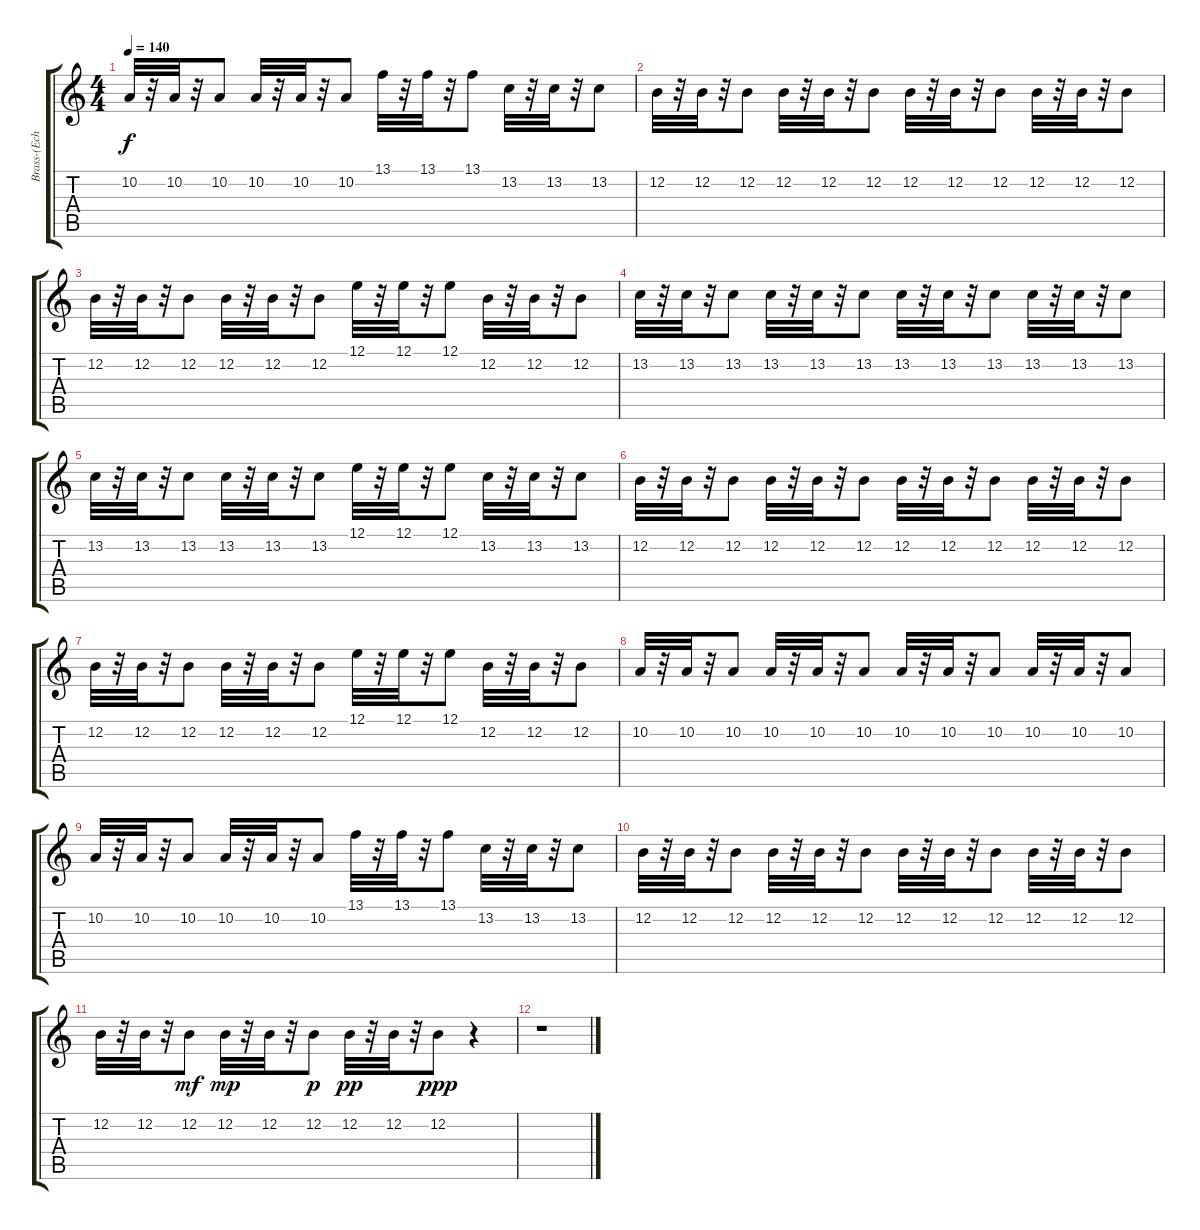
\track ("Brass-(Echo)" "Brass-(Ech") {instrument synthbrass1}
\staff {score tabs}
\tuning (E4 B3 G3 D3 A2 E2) {hide}
\ts (4 4)
\tempo 140
\clef g2
\ks c
10.2.32{dy f} r.32 10.2.32 r.32 10.2.8 10.2.32 r.32 10.2.32 r.32 10.2.8 13.1.32 r.32 13.1.32 r.32 13.1.8 13.2.32 r.32 13.2.32 r.32 13.2.8 |
12.2.32 r.32 12.2.32 r.32 12.2.8 12.2.32 r.32 12.2.32 r.32 12.2.8 12.2.32 r.32 12.2.32 r.32 12.2.8 12.2.32 r.32 12.2.32 r.32 12.2.8 |
12.2.32 r.32 12.2.32 r.32 12.2.8 12.2.32 r.32 12.2.32 r.32 12.2.8 12.1.32 r.32 12.1.32 r.32 12.1.8 12.2.32 r.32 12.2.32 r.32 12.2.8 |
13.2.32 r.32 13.2.32 r.32 13.2.8 13.2.32 r.32 13.2.32 r.32 13.2.8 13.2.32 r.32 13.2.32 r.32 13.2.8 13.2.32 r.32 13.2.32 r.32 13.2.8 |
13.2.32 r.32 13.2.32 r.32 13.2.8 13.2.32 r.32 13.2.32 r.32 13.2.8 12.1.32 r.32 12.1.32 r.32 12.1.8 13.2.32 r.32 13.2.32 r.32 13.2.8 |
12.2.32 r.32 12.2.32 r.32 12.2.8 12.2.32 r.32 12.2.32 r.32 12.2.8 12.2.32 r.32 12.2.32 r.32 12.2.8 12.2.32 r.32 12.2.32 r.32 12.2.8 |
12.2.32 r.32 12.2.32 r.32 12.2.8 12.2.32 r.32 12.2.32 r.32 12.2.8 12.1.32 r.32 12.1.32 r.32 12.1.8 12.2.32 r.32 12.2.32 r.32 12.2.8 |
10.2.32 r.32 10.2.32 r.32 10.2.8 10.2.32 r.32 10.2.32 r.32 10.2.8 10.2.32 r.32 10.2.32 r.32 10.2.8 10.2.32 r.32 10.2.32 r.32 10.2.8 |
10.2.32 r.32 10.2.32 r.32 10.2.8 10.2.32 r.32 10.2.32 r.32 10.2.8 13.1.32 r.32 13.1.32 r.32 13.1.8 13.2.32 r.32 13.2.32 r.32 13.2.8 |
12.2.32 r.32 12.2.32 r.32 12.2.8 12.2.32 r.32 12.2.32 r.32 12.2.8 12.2.32 r.32 12.2.32 r.32 12.2.8 12.2.32 r.32 12.2.32 r.32 12.2.8 |
12.2.32 r.32 12.2.32 r.32 12.2.8{dy mf} 12.2.32{dy mp} r.32 12.2.32 r.32 12.2.8{dy p} 12.2.32{dy pp} r.32 12.2.32 r.32 12.2.8{dy ppp} r.4 |
r.1
